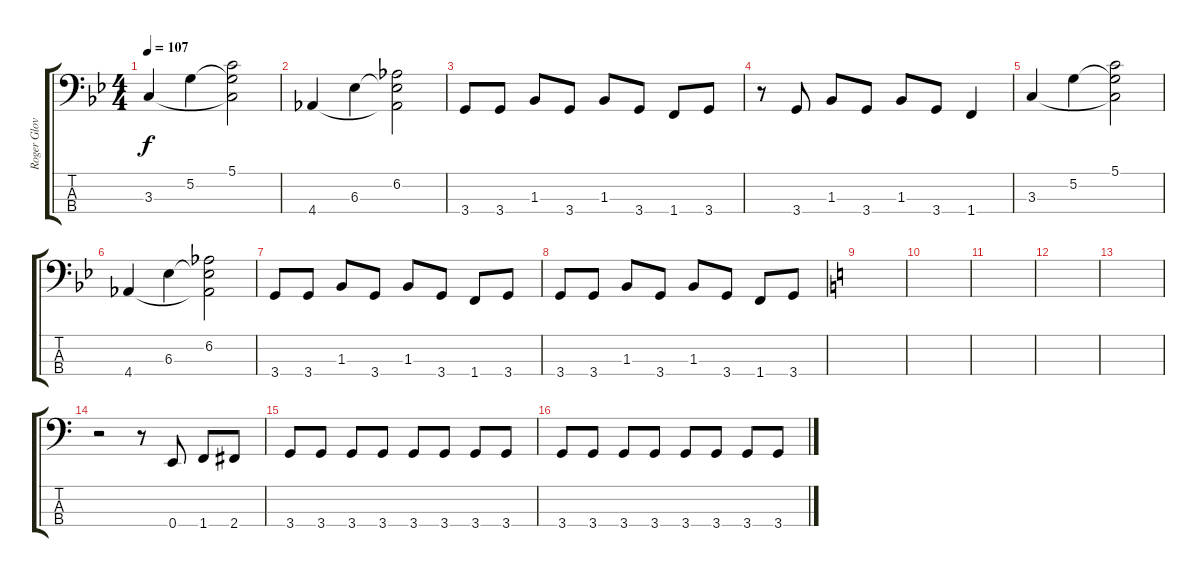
\track ("Roger Glover" "Roger Glov") {instrument electricbasspick}
\staff {score tabs}
\tuning (G2 D2 A1 E1) {hide}
\ts (4 4)
\tempo 107
\clef f4
\ks bb
3.3.4{dy f} 5.2.4 (5.1 5.2{t} 3.3{t}).2 |
4.4.4 6.3.4 (6.2 6.3{t} 4.4{t}).2 |
3.4.8 3.4.8 1.3.8 3.4.8 1.3.8 3.4.8 1.4.8 3.4.8 |
r.8 3.4.8 1.3.8 3.4.8 1.3.8 3.4.8 1.4.4 |
3.3.4 5.2.4 (5.1 5.2{t} 3.3{t}).2 |
4.4.4 6.3.4 (6.2 6.3{t} 4.4{t}).2 |
3.4.8 3.4.8 1.3.8 3.4.8 1.3.8 3.4.8 1.4.8 3.4.8 |
3.4.8 3.4.8 1.3.8 3.4.8 1.3.8 3.4.8 1.4.8 3.4.8 |
\ks c
|
|
|
|
|
r.2 r.8 0.4.8 1.4.8 2.4.8 |
3.4.8 3.4.8 3.4.8 3.4.8 3.4.8 3.4.8 3.4.8 3.4.8 |
3.4.8 3.4.8 3.4.8 3.4.8 3.4.8 3.4.8 3.4.8 3.4.8
